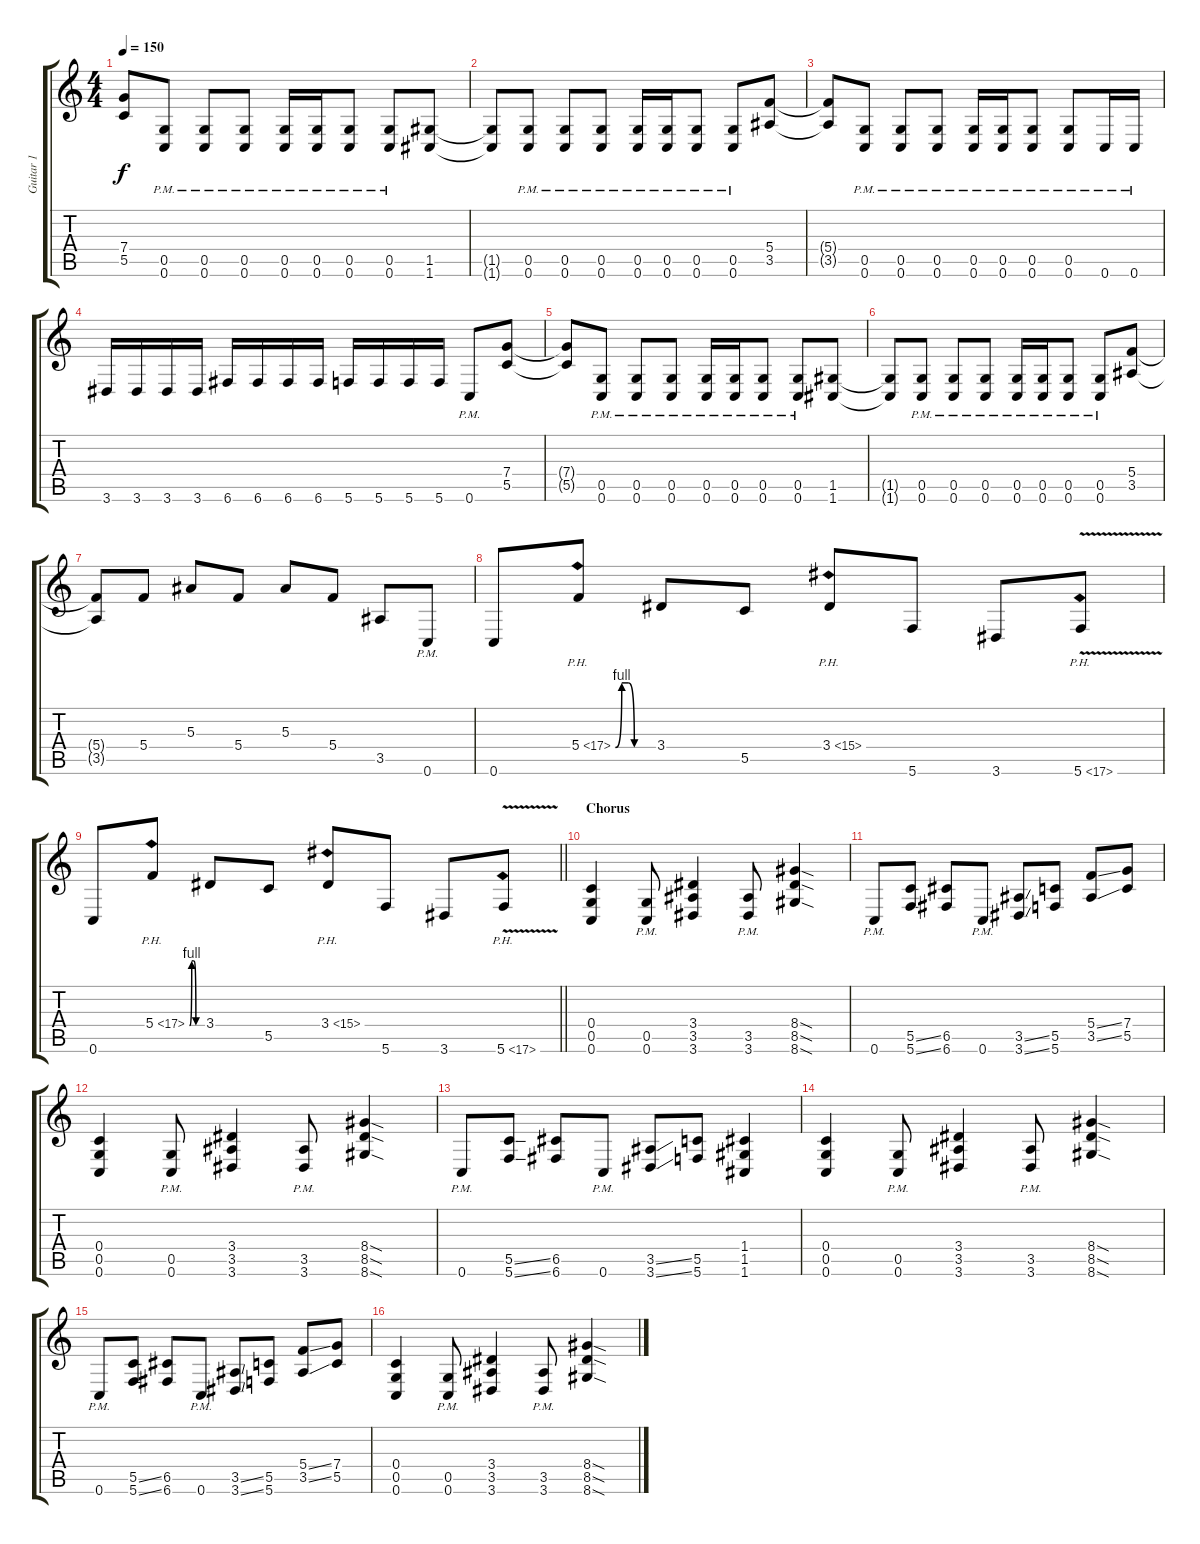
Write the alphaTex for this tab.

\track ("Guitar 1" "Guitar 1") {instrument distortionguitar}
\staff {score tabs}
\tuning (D4 A3 F3 C3 G2 C2) {hide}
\ts (4 4)
\tempo 150
\clef g2
\ks c
(7.4{t} 5.5{t}).8{dy f} (0.5{pm} 0.6{pm}).8 (0.5{pm} 0.6{pm}).8 (0.5{pm} 0.6{pm}).8 (0.5{pm} 0.6{pm}).16 (0.5{pm} 0.6{pm}).16 (0.5{pm} 0.6{pm}).8 (0.5{pm} 0.6{pm}).8 (1.5 1.6).8 |
(1.5{t} 1.6{t}).8 (0.5{pm} 0.6{pm}).8 (0.5{pm} 0.6{pm}).8 (0.5{pm} 0.6{pm}).8 (0.5{pm} 0.6{pm}).16 (0.5{pm} 0.6{pm}).16 (0.5{pm} 0.6{pm}).8 (0.5{pm} 0.6{pm}).8 (5.4 3.5).8 |
(5.4{t} 3.5{t}).8 (0.5{pm} 0.6{pm}).8 (0.5{pm} 0.6{pm}).8 (0.5{pm} 0.6{pm}).8 (0.5{pm} 0.6{pm}).16 (0.5{pm} 0.6{pm}).16 (0.5{pm} 0.6{pm}).8 (0.5{pm} 0.6{pm}).8 0.6{pm}.16 0.6{pm}.16 |
3.6.16 3.6.16 3.6.16 3.6.16 6.6.16 6.6.16 6.6.16 6.6.16 5.6.16 5.6.16 5.6.16 5.6.16 0.6{pm}.8 (7.4 5.5).8 |
(7.4{t} 5.5{t}).8 (0.5{pm} 0.6{pm}).8 (0.5{pm} 0.6{pm}).8 (0.5{pm} 0.6{pm}).8 (0.5{pm} 0.6{pm}).16 (0.5{pm} 0.6{pm}).16 (0.5{pm} 0.6{pm}).8 (0.5{pm} 0.6{pm}).8 (1.5 1.6).8 |
(1.5{t} 1.6{t}).8 (0.5{pm} 0.6{pm}).8 (0.5{pm} 0.6{pm}).8 (0.5{pm} 0.6{pm}).8 (0.5{pm} 0.6{pm}).16 (0.5{pm} 0.6{pm}).16 (0.5{pm} 0.6{pm}).8 (0.5{pm} 0.6{pm}).8 (5.4 3.5).8 |
(5.4{t} 3.5{t}).8 5.4.8 5.3.8 5.4.8 5.3.8 5.4.8 3.5.8 0.6{pm}.8 |
0.6.8 5.4{be (custom 0 0 10 4 20 4 30 0 60 0) ph 12}.8 3.4.8 5.5.8 3.4{ph 12}.8 5.6.8 3.6.8 5.6{ph 12 v}.8 |
\barLineRight lightlight
0.6.8 5.4{be (custom 0 0 10 4 20 4 30 0 60 0) ph 12}.8 3.4.8 5.5.8 3.4{ph 12}.8 5.6.8 3.6.8 5.6{ph 12 v}.8 |
\section ("" "Chorus")
(0.4 0.5 0.6).4 (0.5{pm} 0.6{pm}).8 (3.4 3.5 3.6).4 (3.5{pm} 3.6{pm}).8 (8.4{sod} 8.5{sod} 8.6{sod}).4 |
0.6{pm}.8 (5.5{ss} 5.6{ss}).8 (6.5 6.6).8 0.6{pm}.8 (3.5{ss} 3.6{ss}).8 (5.5 5.6).8 (5.4{ss} 3.5{ss}).8 (7.4 5.5).8 |
(0.4 0.5 0.6).4 (0.5{pm} 0.6{pm}).8 (3.4 3.5 3.6).4 (3.5{pm} 3.6{pm}).8 (8.4{sod} 8.5{sod} 8.6{sod}).4 |
0.6{pm}.8 (5.5{ss} 5.6{ss}).8 (6.5 6.6).8 0.6{pm}.8 (3.5{ss} 3.6{ss}).8 (5.5 5.6).8 (1.4 1.5 1.6).4 |
(0.4 0.5 0.6).4 (0.5{pm} 0.6{pm}).8 (3.4 3.5 3.6).4 (3.5{pm} 3.6{pm}).8 (8.4{sod} 8.5{sod} 8.6{sod}).4 |
0.6{pm}.8 (5.5{ss} 5.6{ss}).8 (6.5 6.6).8 0.6{pm}.8 (3.5{ss} 3.6{ss}).8 (5.5 5.6).8 (5.4{ss} 3.5{ss}).8 (7.4 5.5).8 |
(0.4 0.5 0.6).4 (0.5{pm} 0.6{pm}).8 (3.4 3.5 3.6).4 (3.5{pm} 3.6{pm}).8 (8.4{sod} 8.5{sod} 8.6{sod}).4
